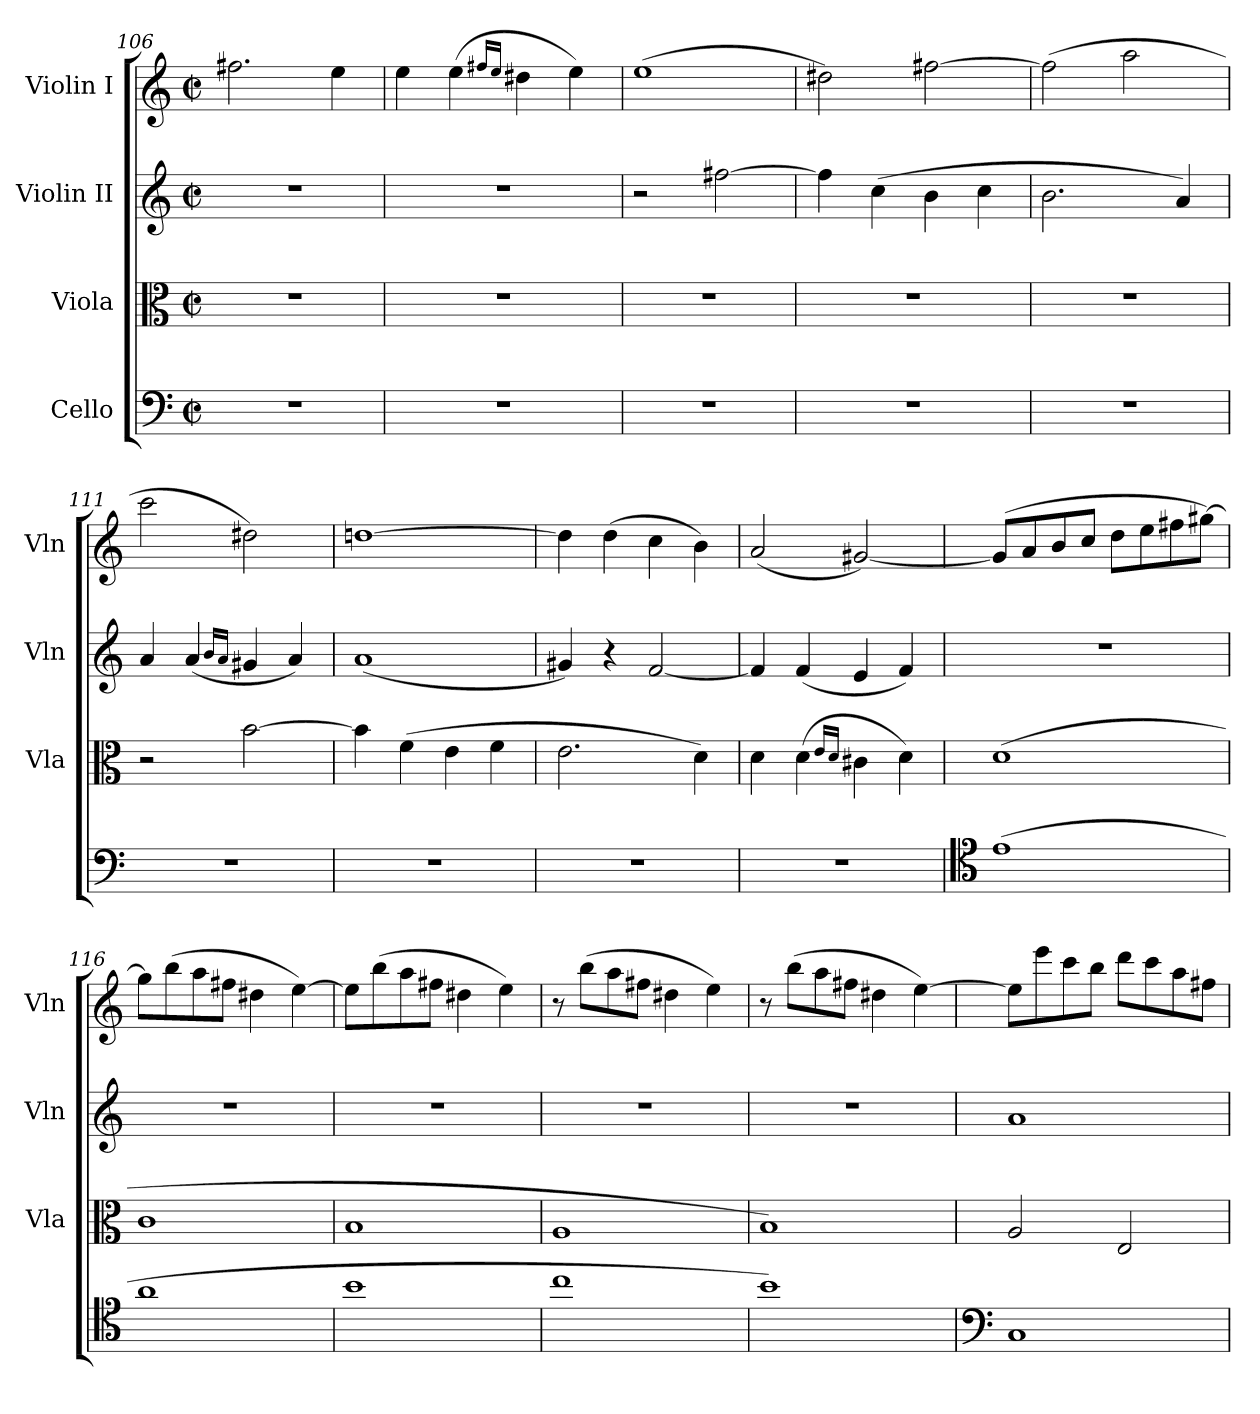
**kern	**kern	**kern	**kern
*part4	*part3	*part2	*part1
*staff4	*staff3	*staff2	*staff1
*I"Cello	*I"Viola	*I"Violin II	*I"Violin I
*	*I'Vla	*I'Vln	*I'Vln
*clefF4	*clefC3	*clefG2	*clefG2
*k[]	*k[]	*k[]	*k[]
*M2/2	*M2/2	*M2/2	*M2/2
*met(c|)	*met(c|)	*met(c|)	*met(c|)
=106	=106	=106	=106
1r	1r	1r	2.ff#X\
.	.	.	4ee\
=107	=107	=107	=107
1r	1r	1r	4ee\
.	.	.	(>4ee\
.	.	.	16qff#X/LL
.	.	.	16qee/JJ
.	.	.	4dd#X\
.	.	.	4ee\)
=108	=108	=108	=108
1r	1r	2r	(>1ee
.	.	[2ff#X\	.
=109	=109	=109	=109
1r	1r	4ff#\]	2dd#X\)
.	.	(>4cc\	.
.	.	4b\	[2ff#X\
.	.	4cc\	.
=110	=110	=110	=110
1r	1r	2.b\	(>2ff#\]
.	.	.	2aa\
.	.	4a/)	.
=111	=111	=111	=111
1r	2r	4a/	2ccc\
.	.	(<4a/	.
.	.	16qb/LL	.
.	.	16qa/JJ	.
.	[2b\	4g#X/	2dd#X\)
.	.	4a/)	.
=112	=112	=112	=112
1r	4b\]	(<1a	[1ddn
.	(>4f\	.	.
.	4e\	.	.
.	4f\	.	.
=113	=113	=113	=113
1r	2.e\	4g#X/)	4dd\]
.	.	4r	(>4dd\
.	.	[2f/	4cc\
.	4d\)	.	4b\)
=114	=114	=114	=114
1r	4d\	4f/]	(<2a/
.	(>4d\	(<4f/	.
.	16qe/LL	.	.
.	16qd/JJ	.	.
.	4c#X\	4e/	[2g#X/)
.	4d\)	4f/)	.
!!LO:LB:g=z
=115	=115	=115	=115
*clefC4	*	*	*
(>1e	(>1d	1r	(>8g#/L]
.	.	.	8a/
.	.	.	8b/
.	.	.	8cc/J
.	.	.	8dd\L
.	.	.	8ee\
.	.	.	8ff#X\
.	.	.	[8gg#X\J)
=116	=116	=116	=116
1a	1c	1r	8gg#\L]
.	.	.	(>8bb\
.	.	.	8aa\
.	.	.	8ff#X\J
.	.	.	4dd#X\
.	.	.	[4ee\)
=117	=117	=117	=117
1b	1B	1r	8ee\L]
.	.	.	(>8bb\
.	.	.	8aa\
.	.	.	8ff#X\J
.	.	.	4dd#X\
.	.	.	4ee\)
=118	=118	=118	=118
1cc	1A	1r	8r
.	.	.	(>8bb\L
.	.	.	8aa\
.	.	.	8ff#X\J
.	.	.	4dd#X\
.	.	.	4ee\)
=119	=119	=119	=119
1b)	1B)	1r	8r
.	.	.	(>8bb\L
.	.	.	8aa\
.	.	.	8ff#X\J
.	.	.	4dd#X\
.	.	.	[4ee\)
=120	=120	=120	=120
*clefF4	*	*	*
1C	2A/	1a	8ee\L]
.	.	.	8eee\
.	.	.	8ccc\
.	.	.	8bb\J
.	2E/	.	8ddd\L
.	.	.	8ccc\
.	.	.	8aa\
.	.	.	8ff#X\J
=	=	=	=
*-	*-	*-	*-
